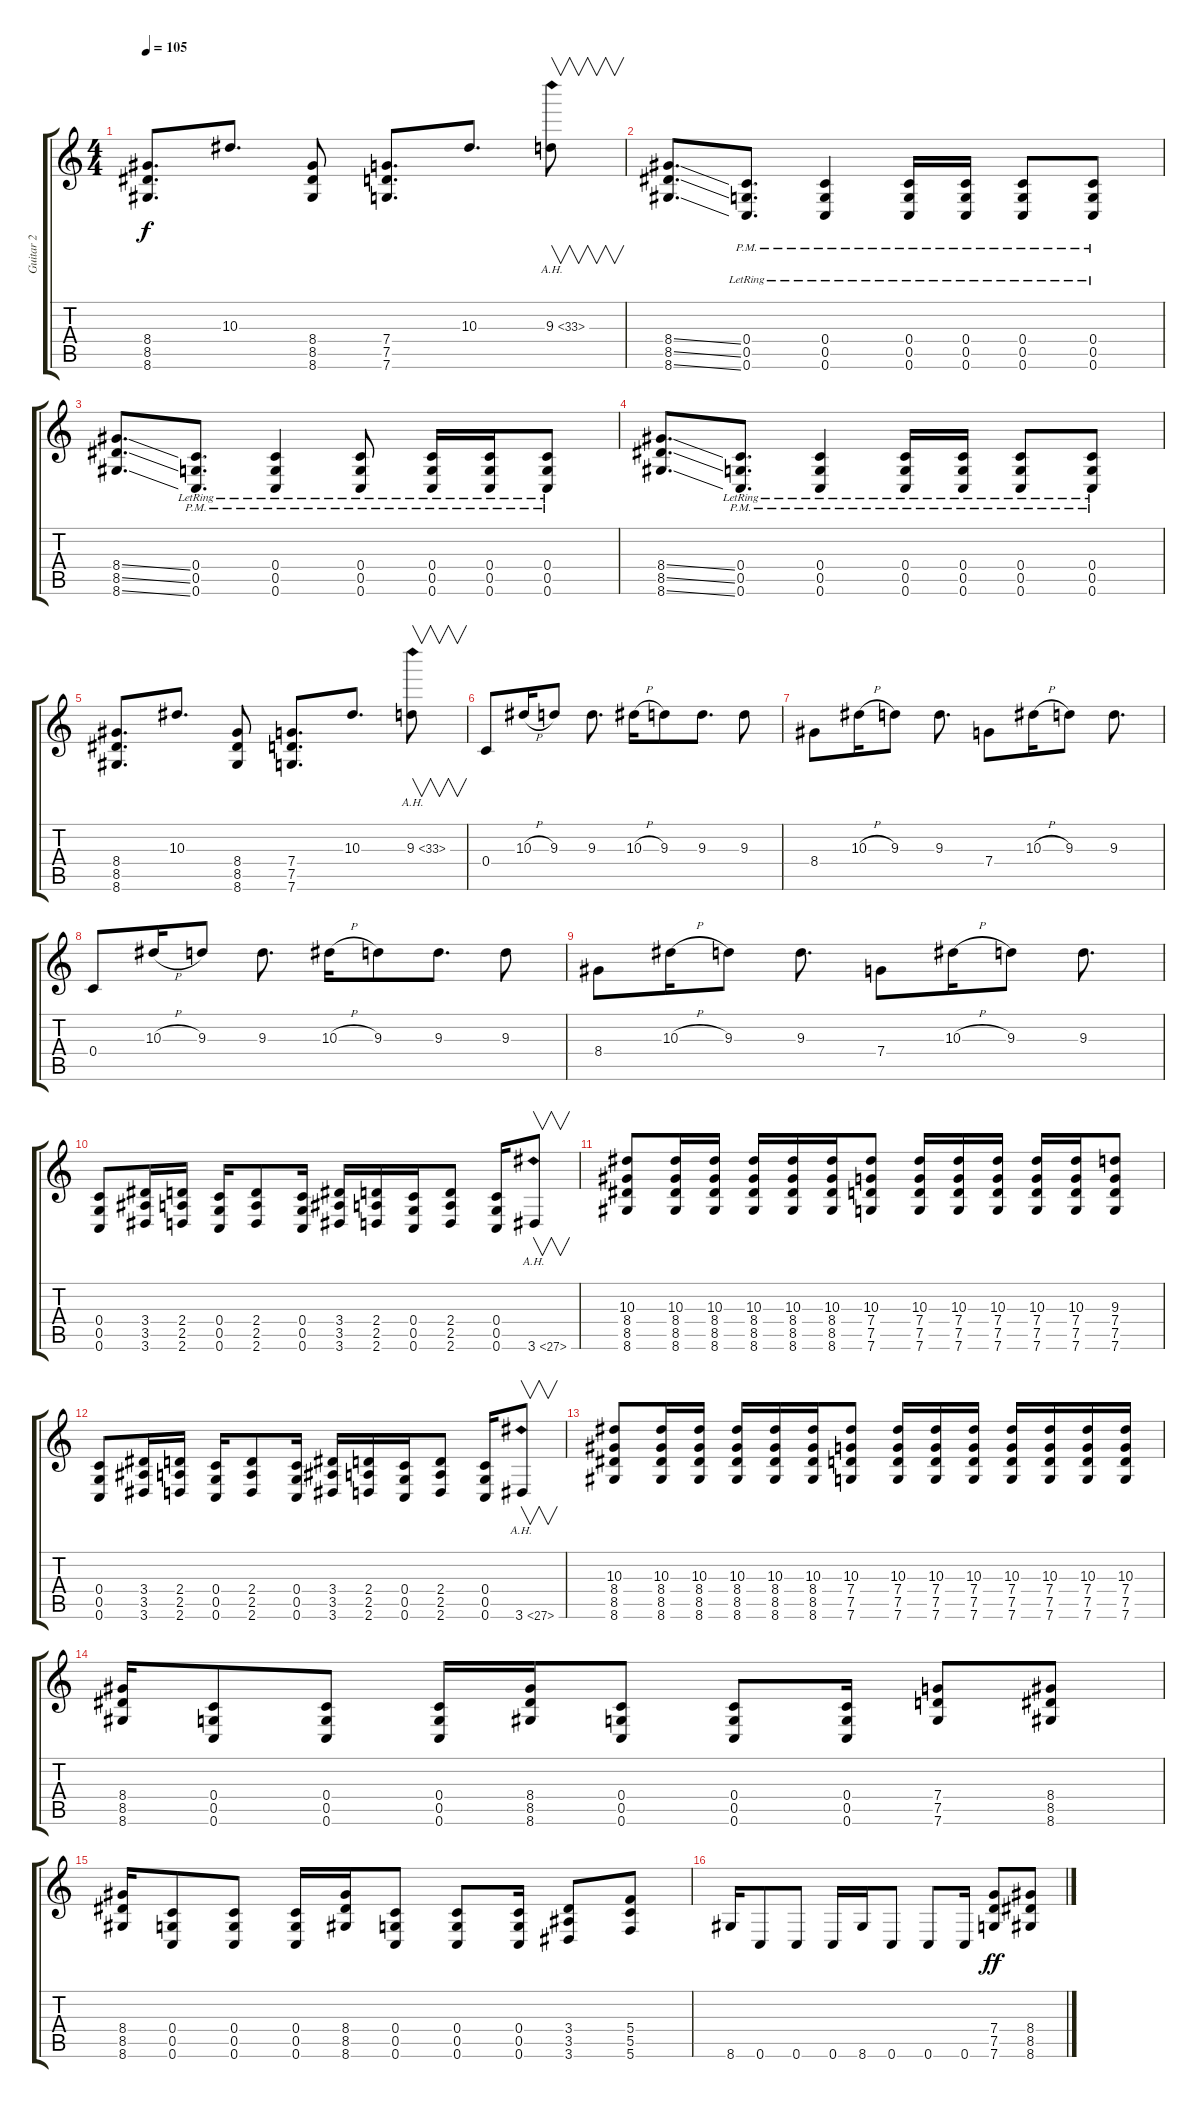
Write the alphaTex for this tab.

\track ("Guitar 2" "Guitar 2") {instrument distortionguitar}
\staff {score tabs}
\tuning (D4 A3 F3 C3 G2 C2) {hide}
\ts (4 4)
\tempo 105
\clef g2
\ks c
(8.4 8.5 8.6).8{d dy f} 10.3.8{d} (8.4 8.5 8.6).8 (7.4 7.5 7.6).8{d} 10.3.8{d} 9.3{ah 24}.8{v} |
(8.4{ss} 8.5{ss} 8.6{ss}).8{d} (0.4{pm lr} 0.5{pm lr} 0.6{pm lr}).8{d} (0.4{pm lr} 0.5{pm lr} 0.6{pm lr}).4 (0.4{pm lr} 0.5{pm lr} 0.6{pm lr}).16 (0.4{pm lr} 0.5{pm lr} 0.6{pm lr}).16 (0.4{pm lr} 0.5{pm lr} 0.6{pm lr}).8 (0.4{pm lr} 0.5{pm lr} 0.6{pm lr}).8 |
(8.4{ss} 8.5{ss} 8.6{ss}).8{d} (0.4{pm lr} 0.5{pm lr} 0.6{pm lr}).8{d} (0.4{pm lr} 0.5{pm lr} 0.6{pm lr}).4 (0.4{pm lr} 0.5{pm lr} 0.6{pm lr}).8 (0.4{pm lr} 0.5{pm lr} 0.6{pm lr}).16 (0.4{pm lr} 0.5{pm lr} 0.6{pm lr}).16 (0.4{pm lr} 0.5{pm lr} 0.6{pm lr}).8 |
(8.4{ss} 8.5{ss} 8.6{ss}).8{d} (0.4{pm lr} 0.5{pm lr} 0.6{pm lr}).8{d} (0.4{pm lr} 0.5{pm lr} 0.6{pm lr}).4 (0.4{pm lr} 0.5{pm lr} 0.6{pm lr}).16 (0.4{pm lr} 0.5{pm lr} 0.6{pm lr}).16 (0.4{pm lr} 0.5{pm lr} 0.6{pm lr}).8 (0.4{pm lr} 0.5{pm lr} 0.6{pm lr}).8 |
(8.4 8.5 8.6).8{d} 10.3.8{d} (8.4 8.5 8.6).8 (7.4 7.5 7.6).8{d} 10.3.8{d} 9.3{ah 24}.8{v} |
0.4.8 10.3{h}.16 9.3.8 9.3.8{d} 10.3{h}.16 9.3.8 9.3.8{d} 9.3.8 |
8.4.8 10.3{h}.16 9.3.8 9.3.8{d} 7.4.8 10.3{h}.16 9.3.8 9.3.8{d} |
0.4.8 10.3{h}.16 9.3.8 9.3.8{d} 10.3{h}.16 9.3.8 9.3.8{d} 9.3.8 |
8.4.8 10.3{h}.16 9.3.8 9.3.8{d} 7.4.8 10.3{h}.16 9.3.8 9.3.8{d} |
(0.4 0.5 0.6).8 (3.4 3.5 3.6).16 (2.4 2.5 2.6).16 (0.4 0.5 0.6).16 (2.4 2.5 2.6).8 (0.4 0.5 0.6).16 (3.4 3.5 3.6).16 (2.4 2.5 2.6).16 (0.4 0.5 0.6).16 (2.4 2.5 2.6).8 (0.4 0.5 0.6).16 3.6{ah 24}.8{v} |
(10.3 8.4 8.5 8.6).8 (10.3 8.4 8.5 8.6).16 (10.3 8.4 8.5 8.6).16 (10.3 8.4 8.5 8.6).16 (10.3 8.4 8.5 8.6).16 (10.3 8.4 8.5 8.6).16 (10.3 7.4 7.5 7.6).8 (10.3 7.4 7.5 7.6).16 (10.3 7.4 7.5 7.6).16 (10.3 7.4 7.5 7.6).16 (10.3 7.4 7.5 7.6).16 (10.3 7.4 7.5 7.6).16 (9.3 7.4 7.5 7.6).8 |
(0.4 0.5 0.6).8 (3.4 3.5 3.6).16 (2.4 2.5 2.6).16 (0.4 0.5 0.6).16 (2.4 2.5 2.6).8 (0.4 0.5 0.6).16 (3.4 3.5 3.6).16 (2.4 2.5 2.6).16 (0.4 0.5 0.6).16 (2.4 2.5 2.6).8 (0.4 0.5 0.6).16 3.6{ah 24}.8{v} |
(10.3 8.4 8.5 8.6).8 (10.3 8.4 8.5 8.6).16 (10.3 8.4 8.5 8.6).16 (10.3 8.4 8.5 8.6).16 (10.3 8.4 8.5 8.6).16 (10.3 8.4 8.5 8.6).16 (10.3 7.4 7.5 7.6).8 (10.3 7.4 7.5 7.6).16 (10.3 7.4 7.5 7.6).16 (10.3 7.4 7.5 7.6).16 (10.3 7.4 7.5 7.6).16 (10.3 7.4 7.5 7.6).16 (10.3 7.4 7.5 7.6).16 (10.3 7.4 7.5 7.6).16 |
(8.4 8.5 8.6).16 (0.4 0.5 0.6).8 (0.4 0.5 0.6).8 (0.4 0.5 0.6).16 (8.4 8.5 8.6).16 (0.4 0.5 0.6).8 (0.4 0.5 0.6).8 (0.4 0.5 0.6).16 (7.4 7.5 7.6).8 (8.4 8.5 8.6).8 |
(8.4 8.5 8.6).16 (0.4 0.5 0.6).8 (0.4 0.5 0.6).8 (0.4 0.5 0.6).16 (8.4 8.5 8.6).16 (0.4 0.5 0.6).8 (0.4 0.5 0.6).8 (0.4 0.5 0.6).16 (3.4 3.5 3.6).8 (5.4 5.5 5.6).8 |
8.6.16 0.6.8 0.6.8 0.6.16 8.6.16 0.6.8 0.6.8 0.6.16 (7.4 7.5 7.6).8{dy ff} (8.4 8.5 8.6).8
